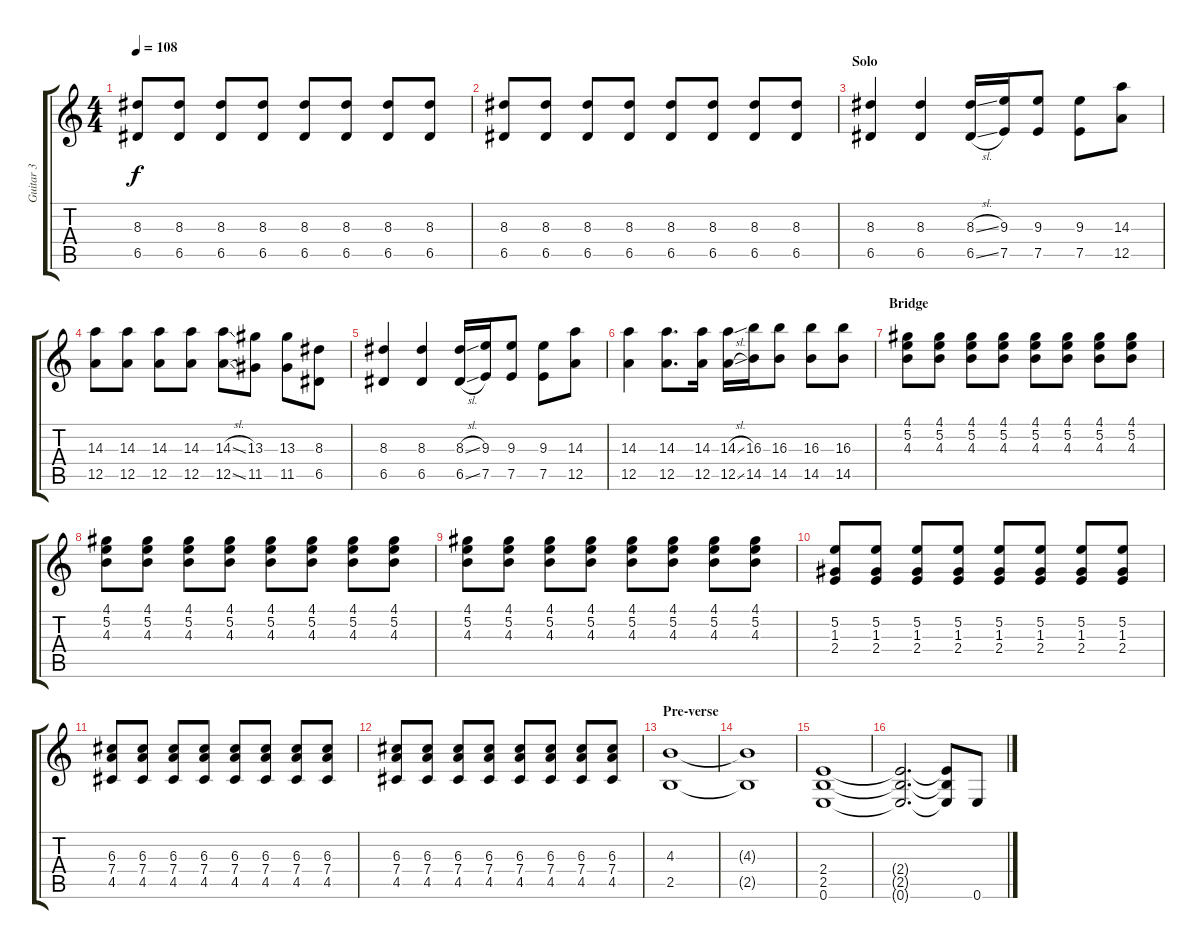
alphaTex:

\track ("Guitar 3" "Guitar 3") {instrument electricguitarclean}
\staff {score tabs}
\tuning (E4 B3 G3 D3 A2 E2) {hide}
\ts (4 4)
\tempo 108
\clef g2
\ks c
(8.3 6.5).8{dy f} (8.3 6.5).8 (8.3 6.5).8 (8.3 6.5).8 (8.3 6.5).8 (8.3 6.5).8 (8.3 6.5).8 (8.3 6.5).8 |
(8.3 6.5).8 (8.3 6.5).8 (8.3 6.5).8 (8.3 6.5).8 (8.3 6.5).8 (8.3 6.5).8 (8.3 6.5).8 (8.3 6.5).8 |
\section ("" "Solo")
(8.3 6.5).4{volume 13 instrument distortionguitar} (8.3 6.5).4 (8.3{sl} 6.5{sl}).16 (9.3 7.5).16 (9.3 7.5).8 (9.3 7.5).8 (14.3 12.5).8 |
(14.3 12.5).8 (14.3 12.5).8 (14.3 12.5).8 (14.3 12.5).8 (14.3{sl} 12.5{sl}).8 (13.3 11.5).8 (13.3 11.5).8 (8.3 6.5).8 |
(8.3 6.5).4 (8.3 6.5).4 (8.3{sl} 6.5{sl}).16 (9.3 7.5).16 (9.3 7.5).8 (9.3 7.5).8 (14.3 12.5).8 |
(14.3 12.5).4 (14.3 12.5).8{d} (14.3 12.5).16 (14.3{sl} 12.5{sl}).16 (16.3 14.5).16 (16.3 14.5).8 (16.3 14.5).8 (16.3 14.5).8 |
\section ("" "Bridge")
(4.1 5.2 4.3).8{instrument overdrivenguitar} (4.1 5.2 4.3).8 (4.1 5.2 4.3).8 (4.1 5.2 4.3).8 (4.1 5.2 4.3).8 (4.1 5.2 4.3).8 (4.1 5.2 4.3).8 (4.1 5.2 4.3).8 |
(4.1 5.2 4.3).8 (4.1 5.2 4.3).8 (4.1 5.2 4.3).8 (4.1 5.2 4.3).8 (4.1 5.2 4.3).8 (4.1 5.2 4.3).8 (4.1 5.2 4.3).8 (4.1 5.2 4.3).8 |
(4.1 5.2 4.3).8 (4.1 5.2 4.3).8 (4.1 5.2 4.3).8 (4.1 5.2 4.3).8 (4.1 5.2 4.3).8 (4.1 5.2 4.3).8 (4.1 5.2 4.3).8 (4.1 5.2 4.3).8 |
(5.2 1.3 2.4).8 (5.2 1.3 2.4).8 (5.2 1.3 2.4).8 (5.2 1.3 2.4).8 (5.2 1.3 2.4).8 (5.2 1.3 2.4).8 (5.2 1.3 2.4).8 (5.2 1.3 2.4).8 |
(6.3 7.4 4.5).8 (6.3 7.4 4.5).8 (6.3 7.4 4.5).8 (6.3 7.4 4.5).8 (6.3 7.4 4.5).8 (6.3 7.4 4.5).8 (6.3 7.4 4.5).8 (6.3 7.4 4.5).8 |
(6.3 7.4 4.5).8 (6.3 7.4 4.5).8 (6.3 7.4 4.5).8 (6.3 7.4 4.5).8 (6.3 7.4 4.5).8 (6.3 7.4 4.5).8 (6.3 7.4 4.5).8 (6.3 7.4 4.5).8 |
\section ("" "Pre-verse")
(4.3 2.5).1 |
(4.3{t} 2.5{t}).1 |
(2.4 2.5 0.6).1{balance 0} |
(2.4{t} 2.5{t} 0.6{t}).2{d} (2.4{t} 2.5{t} 0.6{t}).8 0.6.8{volume 8 balance 8 instrument electricguitarclean}
